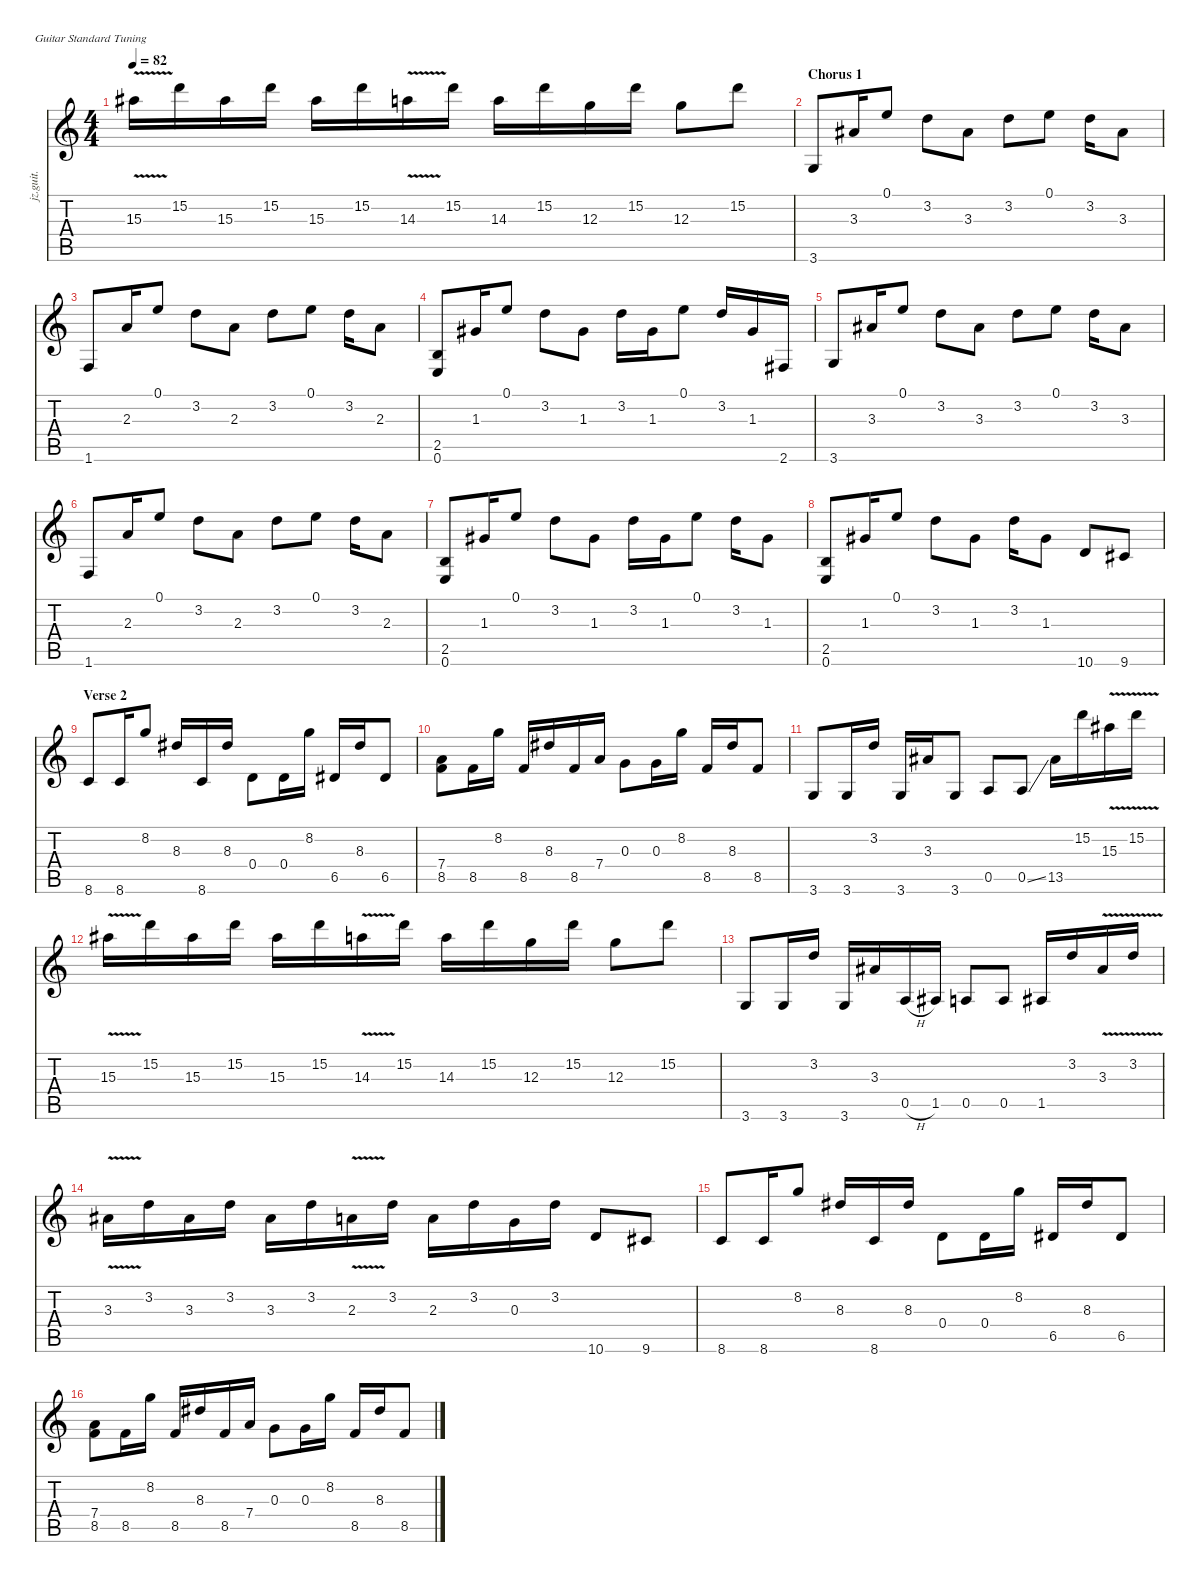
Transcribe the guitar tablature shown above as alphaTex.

\defaultSystemsLayout 4
\hideDynamics
\bracketExtendMode nobrackets
\track ("Lead 1 (jonny)" "jz.guit.") {instrument electricguitarjazz}
\staff {score tabs}
\tuning (E4 B3 G3 D3 A2 E2)
\ts (4 4)
\tempo 82
\clef g2
\ks c
15.3{v acc #}.16{dy ff} 15.2.16{dy mp} 15.3{acc #}.16{dy mf} 15.2.16{dy mp} 15.3{acc #}.16{dy mf} 15.2.16 14.3{v}.16{dy f} 15.2.16{dy mp} 14.3.16{dy mf} 15.2.16 12.3.16{dy f} 15.2.16{dy mp} 12.3.8{dy f} 15.2.8 |
\section ("" "Chorus 1")
3.6.8{dy fff} 3.3{acc #}.16{dy f} 0.1.8 3.2.8 3.3{acc #}.8 3.2.8 0.1.8 3.2.16 3.3{acc #}.8 |
1.6.8{dy fff} 2.3.16{dy f} 0.1.8 3.2.8 2.3.8 3.2.8 0.1.8 3.2.16 2.3.8 |
(2.5 0.6).8 1.3{acc #}.16 0.1.8 3.2.8 1.3{acc #}.8 3.2.16 1.3{acc #}.16 0.1.8 3.2.16 1.3{acc #}.16 2.6{acc #}.16{dy fff} |
3.6.8 3.3{acc #}.16{dy f} 0.1.8 3.2.8 3.3{acc #}.8 3.2.8 0.1.8 3.2.16 3.3{acc #}.8 |
1.6.8{dy fff} 2.3.16{dy f} 0.1.8 3.2.8 2.3.8 3.2.8 0.1.8 3.2.16 2.3.8 |
(2.5 0.6).8 1.3{acc #}.16 0.1.8 3.2.8 1.3{acc #}.8 3.2.16 1.3{acc #}.16 0.1.8 3.2.16 1.3{acc #}.8 |
(2.5 0.6).8 1.3{acc #}.16 0.1.8 3.2.8 1.3{acc #}.8 3.2.16 1.3{acc #}.8 10.6.8 9.6{acc #}.8 |
\section ("" "Verse 2")
8.6.8 8.6.16 8.2.8 8.3{acc #}.16 8.6.16 8.3{acc #}.16 0.4.8 0.4.16 8.2.16 6.5{acc #}.16 8.3{acc #}.16 6.5{acc #}.8 |
(7.4 8.5).8 8.5.16 8.2.16 8.5.16 8.3{acc #}.16 8.5.16 7.4.16 0.3.8 0.3.16 8.2.16 8.5.16 8.3{acc #}.16 8.5.8 |
3.6.8 3.6.16 3.2.16 3.6.16 3.3{acc #}.16 3.6.8 0.5.8 0.5{ss}.8 13.5{acc #}.16{dy ppp} 15.2.16{dy f} 15.3{v acc #}.16 15.2{v}.16 |
15.3{v acc #}.16{dy ff} 15.2.16{dy mp} 15.3{acc #}.16{dy mf} 15.2.16{dy mp} 15.3{acc #}.16{dy mf} 15.2.16 14.3{v}.16{dy f} 15.2.16{dy mp} 14.3.16{dy mf} 15.2.16 12.3.16{dy f} 15.2.16{dy mp} 12.3.8{dy f} 15.2.8 |
3.6.8 3.6.16 3.2.16 3.6.16 3.3{acc #}.16 0.5{h}.16 1.5{acc #}.16 0.5.8 0.5.8 1.5{acc #}.16 3.2.16 3.3{v acc #}.16 3.2{v}.16 |
3.3{v acc #}.16 3.2.16{dy mp} 3.3{acc #}.16{dy mf} 3.2.16 3.3{acc #}.16 3.2.16 2.3{v}.16{dy f} 3.2.16{dy mp} 2.3.16{dy mf} 3.2.16 0.3.16{dy f} 3.2.16{dy mp} 10.6.8{dy f} 9.6{acc #}.8 |
8.6.8 8.6.16 8.2.8 8.3{acc #}.16 8.6.16 8.3{acc #}.16 0.4.8 0.4.16 8.2.16 6.5{acc #}.16 8.3{acc #}.16 6.5{acc #}.8 |
(7.4 8.5).8 8.5.16 8.2.16 8.5.16 8.3{acc #}.16 8.5.16 7.4.16 0.3.8 0.3.16 8.2.16 8.5.16 8.3{acc #}.16 8.5.8
